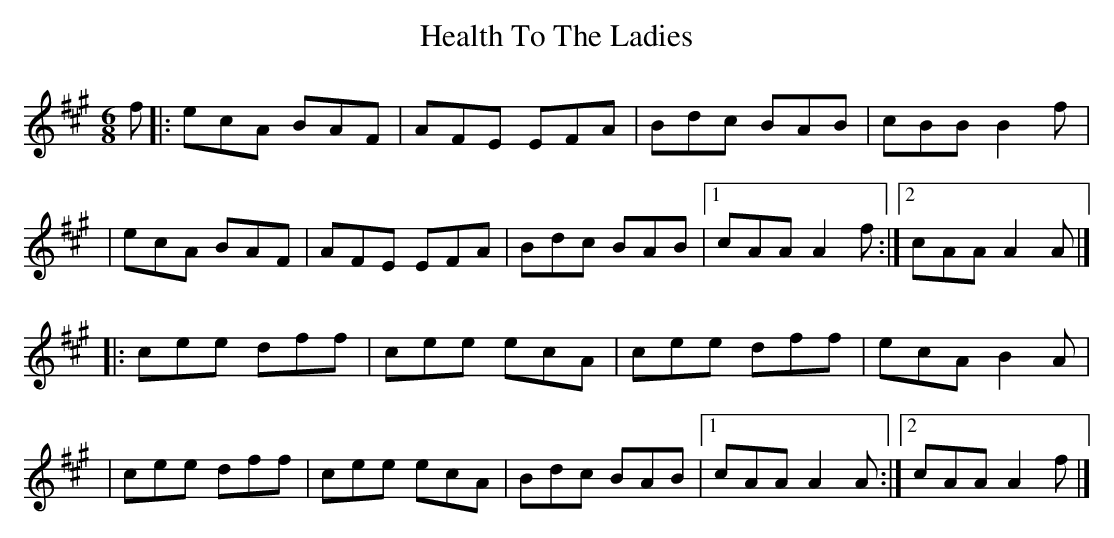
X:1
T:Health To The Ladies
M:6/8
L:1/8
K:A
f|:ecA BAF|AFE EFA|Bdc BAB|cBB B2f|
|ecA BAF|AFE EFA|Bdc BAB|1 cAA A2f:|2 cAA A2A|]
|:cee dff|cee ecA|cee dff|ecA B2A|
|cee dff|cee ecA|Bdc BAB|1 cAA A2A:|2 cAA A2f|]
